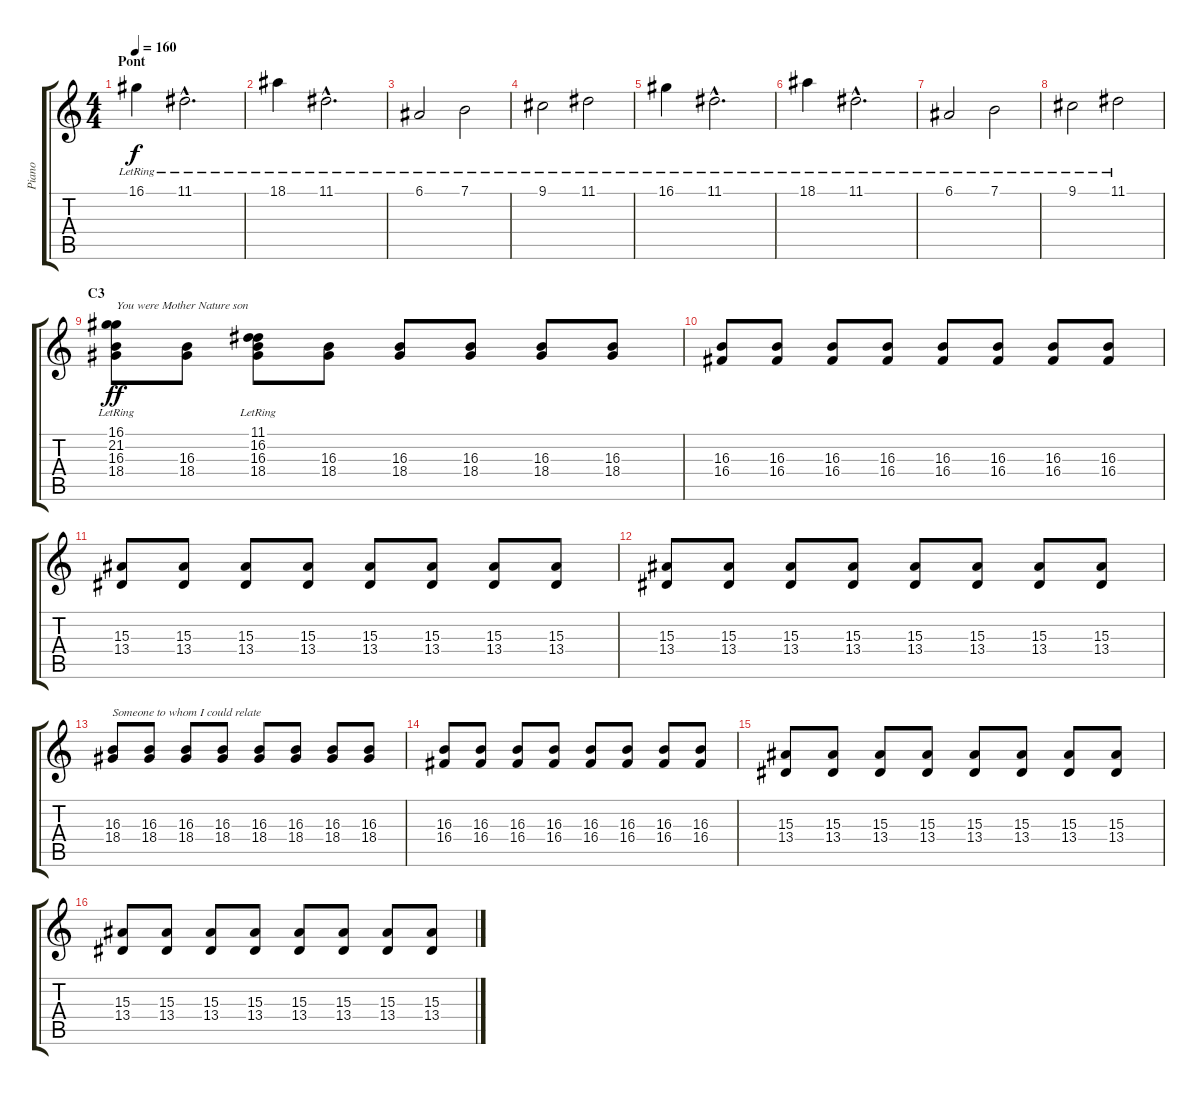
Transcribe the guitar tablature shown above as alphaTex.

\track ("Piano" "Piano") {instrument acousticgrandpiano}
\staff {score tabs}
\tuning (E4 B3 G3 D3 A2 E2) {hide}
\ts (4 4)
\section ("" "Pont")
\tempo 160
\clef g2
\ks c
16.1{lr}.4{dy f} 11.1{hac lr}.2{d} |
18.1{lr}.4 11.1{hac lr}.2{d} |
6.1{lr}.2 7.1{lr}.2 |
9.1{lr}.2 11.1{lr}.2 |
16.1{lr}.4 11.1{hac lr}.2{d} |
18.1{lr}.4 11.1{hac lr}.2{d} |
6.1{lr}.2 7.1{lr}.2 |
9.1{lr}.2 11.1{lr}.2 |
\section ("" "C3")
(16.1{lr} 21.2{lr} 16.3 18.4).8{txt "You were Mother Nature son" dy ff volume 7} (16.3 18.4).8 (11.1{lr} 16.2{lr} 16.3 18.4).8 (16.3 18.4).8 (16.3 18.4).8 (16.3 18.4).8 (16.3 18.4).8 (16.3 18.4).8 |
(16.3 16.4).8 (16.3 16.4).8 (16.3 16.4).8 (16.3 16.4).8 (16.3 16.4).8 (16.3 16.4).8 (16.3 16.4).8 (16.3 16.4).8 |
(15.3 13.4).8 (15.3 13.4).8 (15.3 13.4).8 (15.3 13.4).8 (15.3 13.4).8 (15.3 13.4).8 (15.3 13.4).8 (15.3 13.4).8 |
(15.3 13.4).8 (15.3 13.4).8 (15.3 13.4).8 (15.3 13.4).8 (15.3 13.4).8 (15.3 13.4).8 (15.3 13.4).8 (15.3 13.4).8 |
(16.3 18.4).8{txt "Someone to whom I could relate"} (16.3 18.4).8 (16.3 18.4).8 (16.3 18.4).8 (16.3 18.4).8 (16.3 18.4).8 (16.3 18.4).8 (16.3 18.4).8 |
(16.3 16.4).8 (16.3 16.4).8 (16.3 16.4).8 (16.3 16.4).8 (16.3 16.4).8 (16.3 16.4).8 (16.3 16.4).8 (16.3 16.4).8 |
(15.3 13.4).8 (15.3 13.4).8 (15.3 13.4).8 (15.3 13.4).8 (15.3 13.4).8 (15.3 13.4).8 (15.3 13.4).8 (15.3 13.4).8 |
(15.3 13.4).8 (15.3 13.4).8 (15.3 13.4).8 (15.3 13.4).8 (15.3 13.4).8 (15.3 13.4).8 (15.3 13.4).8 (15.3 13.4).8
